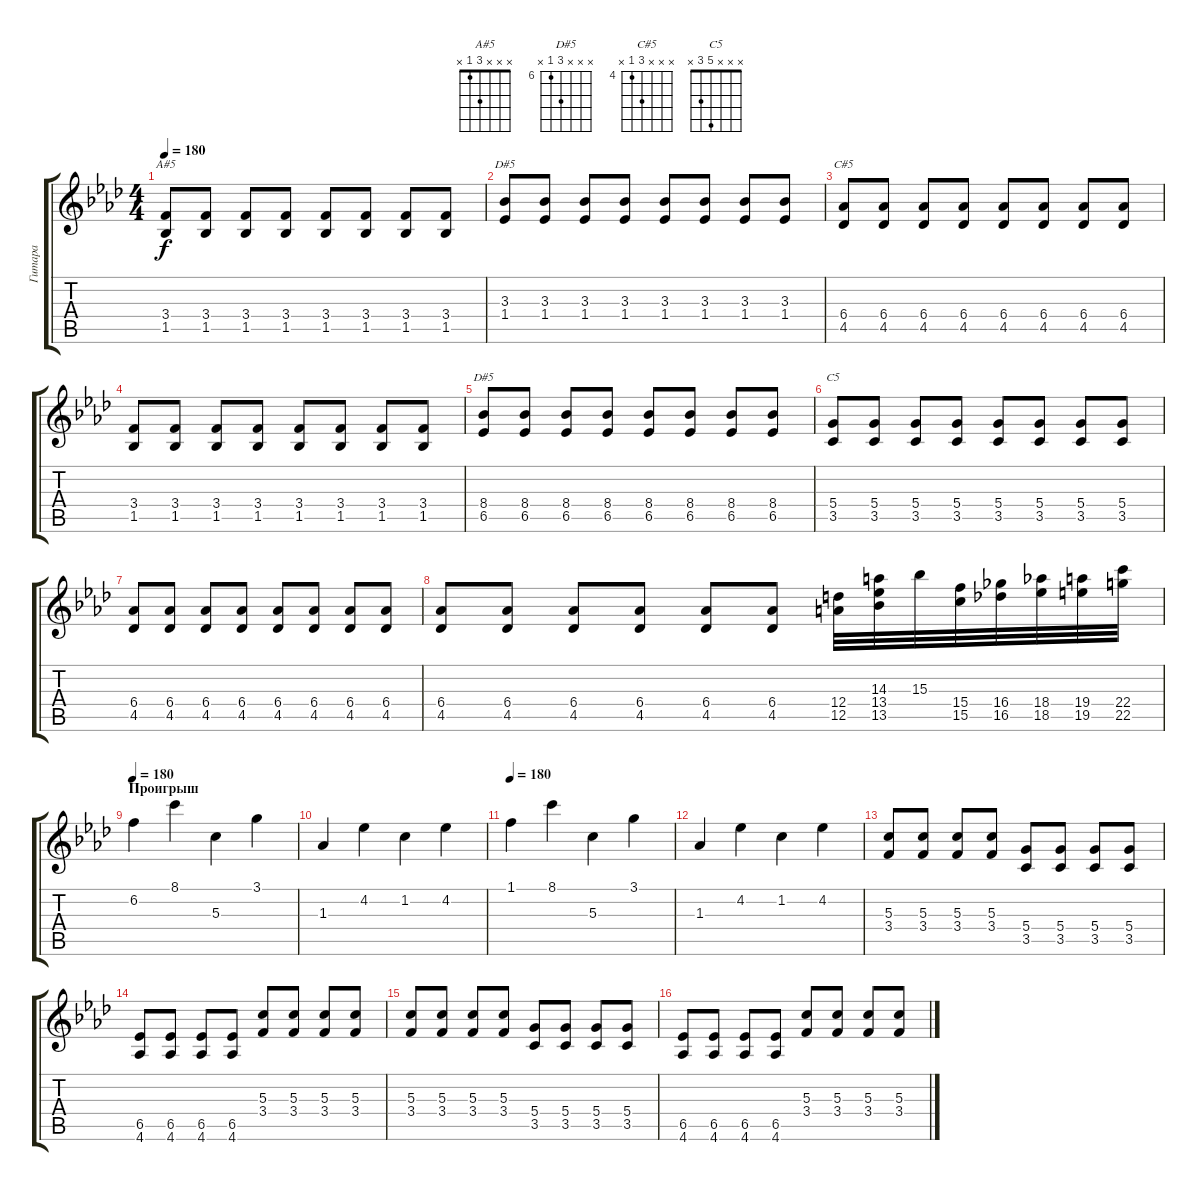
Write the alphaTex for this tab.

\track ("Гитара" "Гитара") {instrument distortionguitar}
\staff {score tabs}
\tuning (E4 B3 G3 D3 A2 E2) {hide}
\chord ("A#5" x x x 3 1 x)
\chord ("D#5" x x 3 1 x x)
\chord ("C#5" x x x 6 4 x) {firstfret 4}
\chord ("D#5" x x x 8 6 x) {firstfret 6}
\chord ("C5" x x x 5 3 x)
\ts (4 4)
\tempo 180
\clef g2
\ks ab
(3.4 1.5).8{ch "A#5" dy f} (3.4 1.5).8 (3.4 1.5).8 (3.4 1.5).8 (3.4 1.5).8 (3.4 1.5).8 (3.4 1.5).8 (3.4 1.5).8 |
(3.3 1.4).8{ch "D#5"} (3.3 1.4).8 (3.3 1.4).8 (3.3 1.4).8 (3.3 1.4).8 (3.3 1.4).8 (3.3 1.4).8 (3.3 1.4).8 |
(6.4 4.5).8{ch "C#5"} (6.4 4.5).8 (6.4 4.5).8 (6.4 4.5).8 (6.4 4.5).8 (6.4 4.5).8 (6.4 4.5).8 (6.4 4.5).8 |
(3.4 1.5).8 (3.4 1.5).8 (3.4 1.5).8 (3.4 1.5).8 (3.4 1.5).8 (3.4 1.5).8 (3.4 1.5).8 (3.4 1.5).8 |
(8.4 6.5).8{ch "D#5"} (8.4 6.5).8 (8.4 6.5).8 (8.4 6.5).8 (8.4 6.5).8 (8.4 6.5).8 (8.4 6.5).8 (8.4 6.5).8 |
(5.4 3.5).8{ch "C5"} (5.4 3.5).8 (5.4 3.5).8 (5.4 3.5).8 (5.4 3.5).8 (5.4 3.5).8 (5.4 3.5).8 (5.4 3.5).8 |
(6.4 4.5).8 (6.4 4.5).8 (6.4 4.5).8 (6.4 4.5).8 (6.4 4.5).8 (6.4 4.5).8 (6.4 4.5).8 (6.4 4.5).8 |
(6.4 4.5).8 (6.4 4.5).8 (6.4 4.5).8 (6.4 4.5).8 (6.4 4.5).8 (6.4 4.5).8 (12.4 12.5).32{volume 13} (14.3 13.4 13.5).32 15.3.32 (15.4 15.5).32 (16.4 16.5).32 (18.4 18.5).32 (19.4 19.5).32 (22.4 22.5).32 |
\section ("" "Проигрыш")
\tempo 180
6.2.4{volume 16} 8.1.4 5.3.4 3.1.4 |
1.3.4 4.2.4 1.2.4 4.2.4 |
\tempo 180
1.1.4 8.1.4 5.3.4 3.1.4 |
1.3.4 4.2.4 1.2.4 4.2.4 |
(5.3 3.4).8 (5.3 3.4).8 (5.3 3.4).8 (5.3 3.4).8 (5.4 3.5).8 (5.4 3.5).8 (5.4 3.5).8 (5.4 3.5).8 |
(6.5 4.6).8 (6.5 4.6).8 (6.5 4.6).8 (6.5 4.6).8 (5.3 3.4).8 (5.3 3.4).8 (5.3 3.4).8 (5.3 3.4).8 |
(5.3 3.4).8 (5.3 3.4).8 (5.3 3.4).8 (5.3 3.4).8 (5.4 3.5).8 (5.4 3.5).8 (5.4 3.5).8 (5.4 3.5).8 |
(6.5 4.6).8 (6.5 4.6).8 (6.5 4.6).8 (6.5 4.6).8 (5.3 3.4).8 (5.3 3.4).8 (5.3 3.4).8 (5.3 3.4).8
